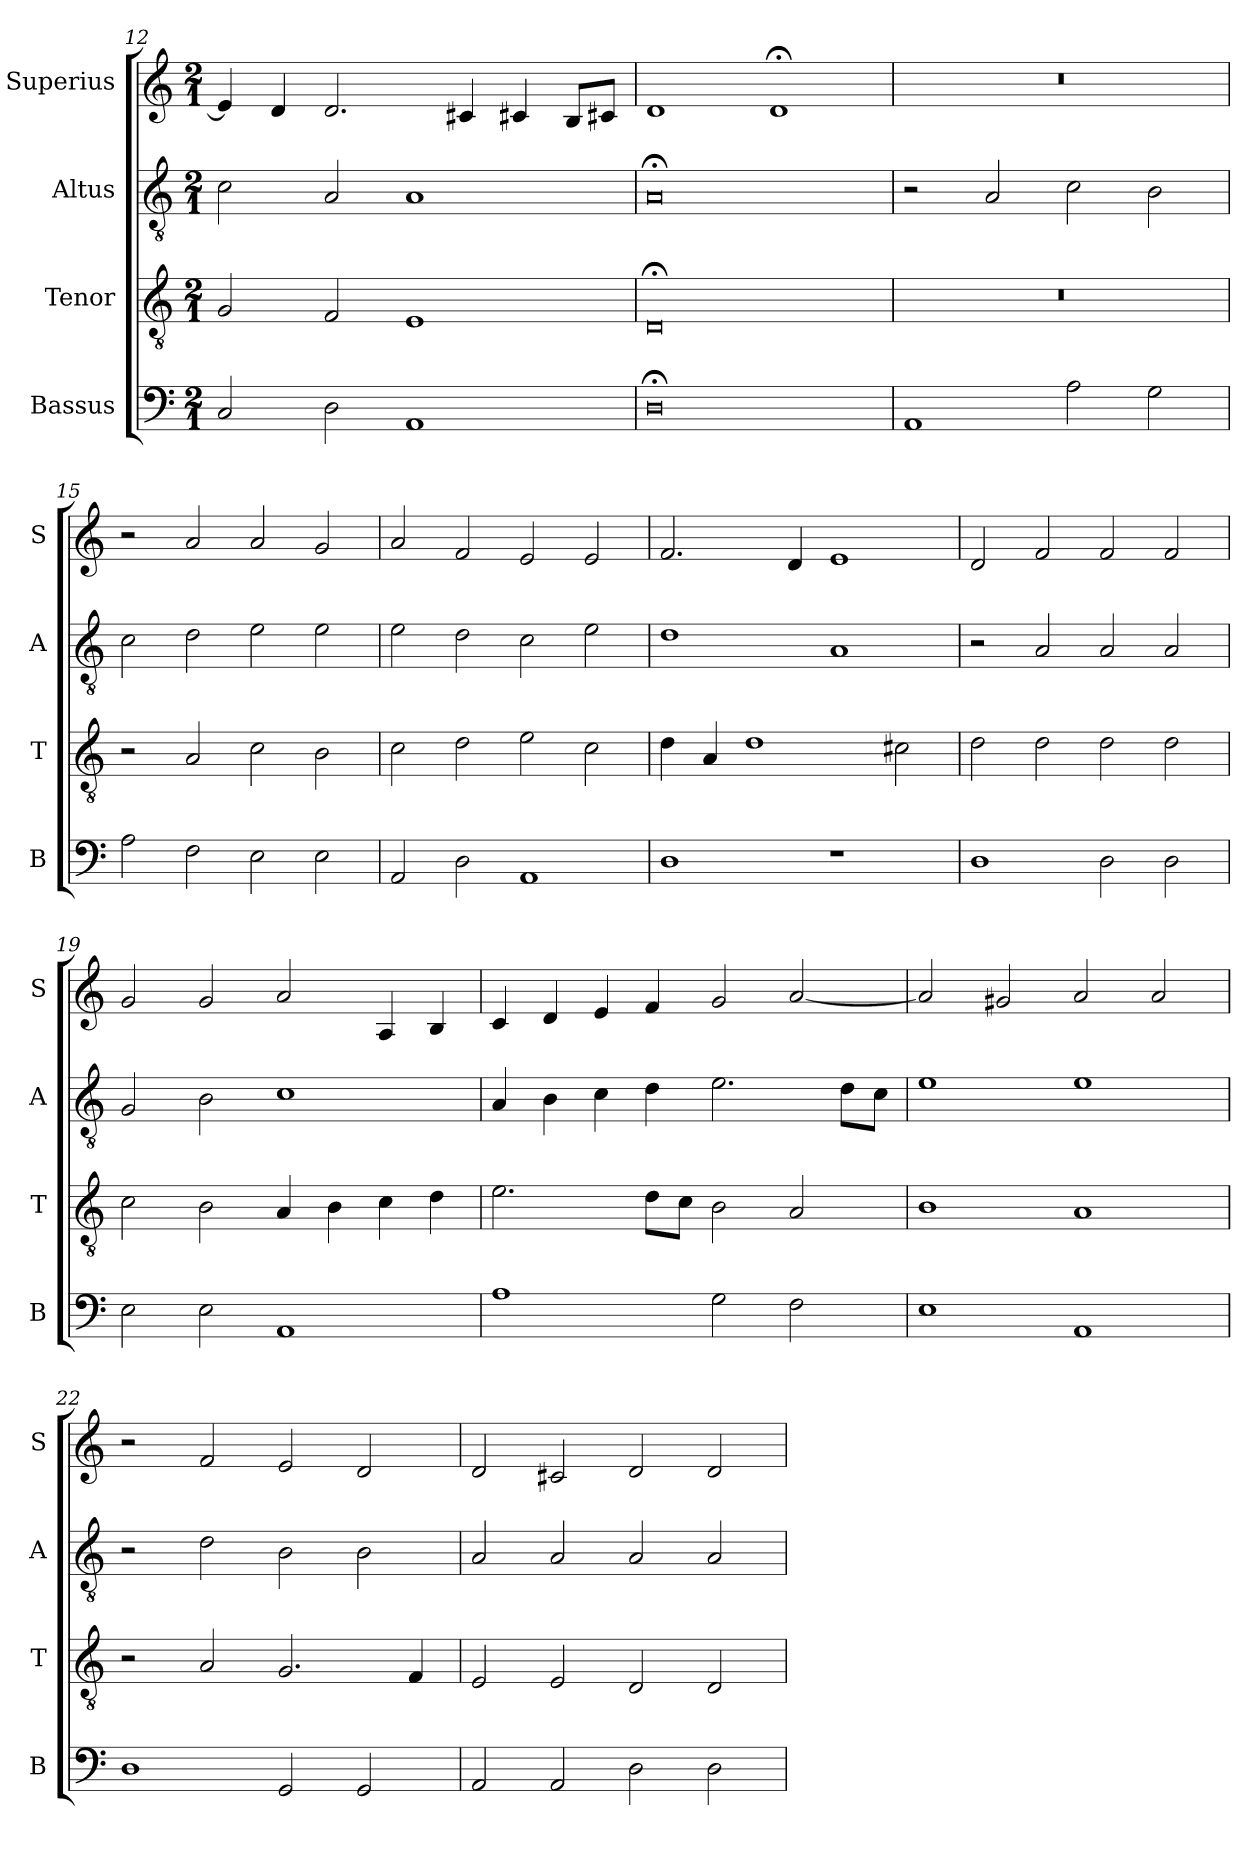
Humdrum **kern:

**kern	**kern	**kern	**kern
*part4	*part3	*part2	*part1
*staff4	*staff3	*staff2	*staff1
*I"Bassus	*I"Tenor	*I"Altus	*I"Superius
*I'B	*I'T	*I'A	*I'S
*clefF4	*clefGv2	*clefGv2	*clefG2
*k[]	*k[]	*k[]	*k[]
*C:	*C:	*C:	*C:
*M2/1	*M2/1	*M2/1	*M2/1
=12	=12	=12	=12
2C	2G	2c	4e]
.	.	.	4d
2D	2F	2A	2.d
1AA	1E	1A	.
.	.	.	4c#X
.	.	.	4c#X
.	.	.	8BL
.	.	.	8c#XJ
=13	=13	=13	=13
0D;<	0D;<	0A;<	1d
.	.	.	1d;<
=14	=14	=14	=14
1AA	0r	2r	0r
.	.	2A	.
2A	.	2c	.
2G	.	2B	.
=15	=15	=15	=15
2A	2r	2c	2r
2F	2A	2d	2a
2E	2c	2e	2a
2E	2B	2e	2g
=16	=16	=16	=16
2AA	2c	2e	2a
2D	2d	2d	2f
1AA	2e	2c	2e
.	2c	2e	2e
=17	=17	=17	=17
1D	4d	1d	2.f
.	4A	.	.
.	1d	.	.
.	.	.	4d
1r	.	1A	1e
.	2c#X	.	.
=18	=18	=18	=18
1D	2d	2r	2d
.	2d	2A	2f
2D	2d	2A	2f
2D	2d	2A	2f
=19	=19	=19	=19
2E	2c	2G	2g
2E	2B	2B	2g
1AA	4A	1c	2a
.	4B	.	.
.	4c	.	4A
.	4d	.	4B
=20	=20	=20	=20
1A	2.e	4A	4c
.	.	4B	4d
.	.	4c	4e
.	8dL	4d	4f
.	8cJ	.	.
2G	2B	2.e	2g
2F	2A	.	[2a
.	.	8dL	.
.	.	8cJ	.
=21	=21	=21	=21
1E	1B	1e	2a]
.	.	.	2g#X
1AA	1A	1e	2a
.	.	.	2a
=22	=22	=22	=22
1D	2r	2r	2r
.	2A	2d	2f
2GG	2.G	2B	2e
2GG	.	2B	2d
.	4F	.	.
=23	=23	=23	=23
2AA	2E	2A	2d
2AA	2E	2A	2c#X
2D	2D	2A	2d
2D	2D	2A	2d
=	=	=	=
*-	*-	*-	*-
